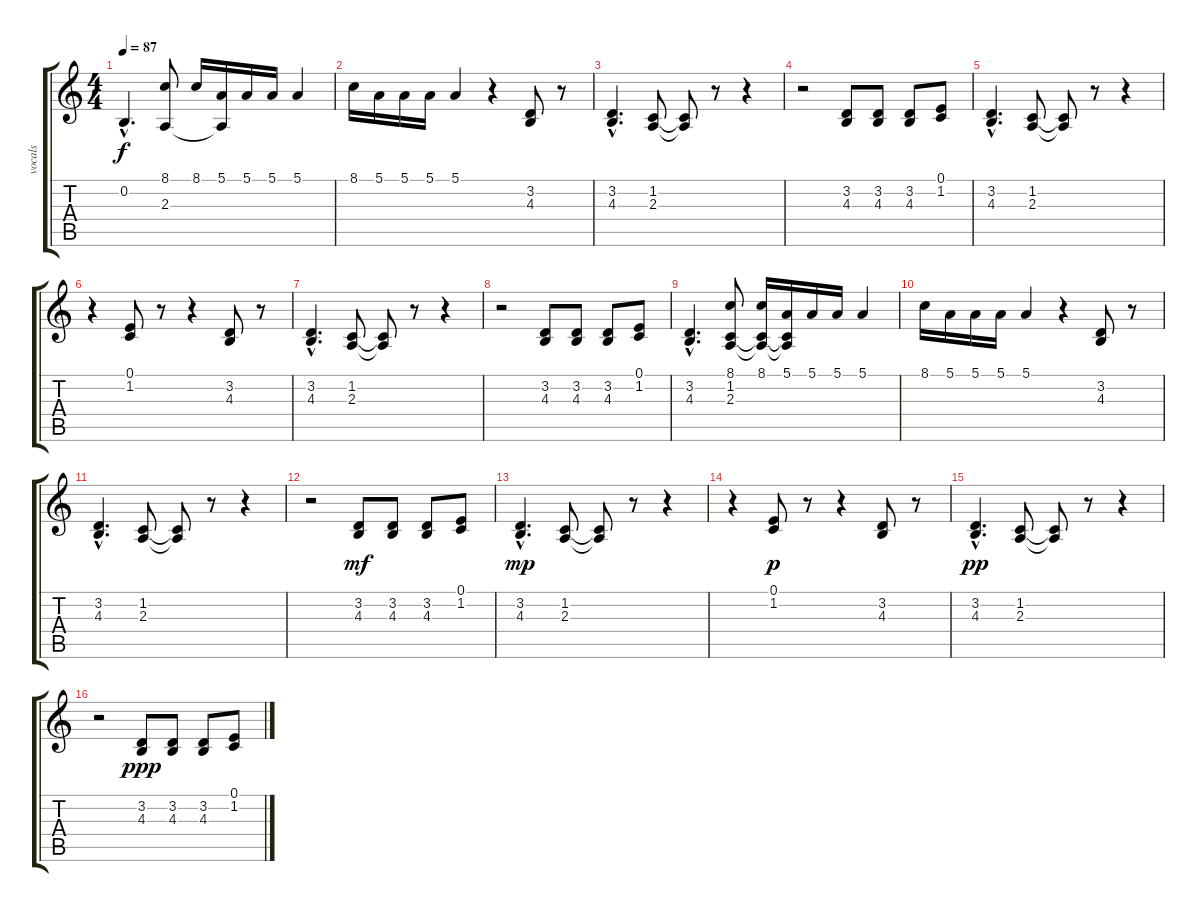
\track ("vocals" "vocals") {instrument sopranosax}
\staff {score tabs}
\tuning (E4 B3 G3 D3 A2 E2) {hide}
\ts (4 4)
\tempo 87
\clef g2
\ks c
0.2{hac}.4{d dy f} (8.1 2.3).8 8.1.16 (5.1 2.3{t}).16 5.1.16 5.1.16 5.1.4 |
8.1.16 5.1.16 5.1.16 5.1.16 5.1.4 r.4 (3.2 4.3).8 r.8 |
(3.2{hac} 4.3{hac}).4{d} (1.2 2.3).8 (1.2{t} 2.3{t}).8 r.8 r.4 |
r.2 (3.2 4.3).8 (3.2 4.3).8 (3.2 4.3).8 (0.1 1.2).8 |
(3.2{hac} 4.3{hac}).4{d} (1.2 2.3).8 (1.2{t} 2.3{t}).8 r.8 r.4 |
r.4 (0.1 1.2).8 r.8 r.4 (3.2 4.3).8 r.8 |
(3.2{hac} 4.3{hac}).4{d} (1.2 2.3).8 (1.2{t} 2.3{t}).8 r.8 r.4 |
r.2 (3.2 4.3).8 (3.2 4.3).8 (3.2 4.3).8 (0.1 1.2).8 |
(3.2{hac} 4.3{hac}).4{d} (8.1 1.2 2.3).8 (8.1 1.2{t} 2.3{t}).16 (5.1 1.2{t} 2.3{t}).16 5.1.16 5.1.16 5.1.4 |
8.1.16 5.1.16 5.1.16 5.1.16 5.1.4 r.4 (3.2 4.3).8 r.8 |
(3.2{hac} 4.3{hac}).4{d} (1.2 2.3).8 (1.2{t} 2.3{t}).8 r.8 r.4 |
r.2 (3.2 4.3).8{dy mf} (3.2 4.3).8 (3.2 4.3).8 (0.1 1.2).8 |
(3.2{hac} 4.3{hac}).4{d dy mp} (1.2 2.3).8 (1.2{t} 2.3{t}).8 r.8 r.4 |
r.4 (0.1 1.2).8{dy p} r.8 r.4 (3.2 4.3).8 r.8 |
(3.2{hac} 4.3{hac}).4{d dy pp} (1.2 2.3).8 (1.2{t} 2.3{t}).8 r.8 r.4 |
r.2 (3.2 4.3).8{dy ppp} (3.2 4.3).8 (3.2 4.3).8 (0.1 1.2).8
